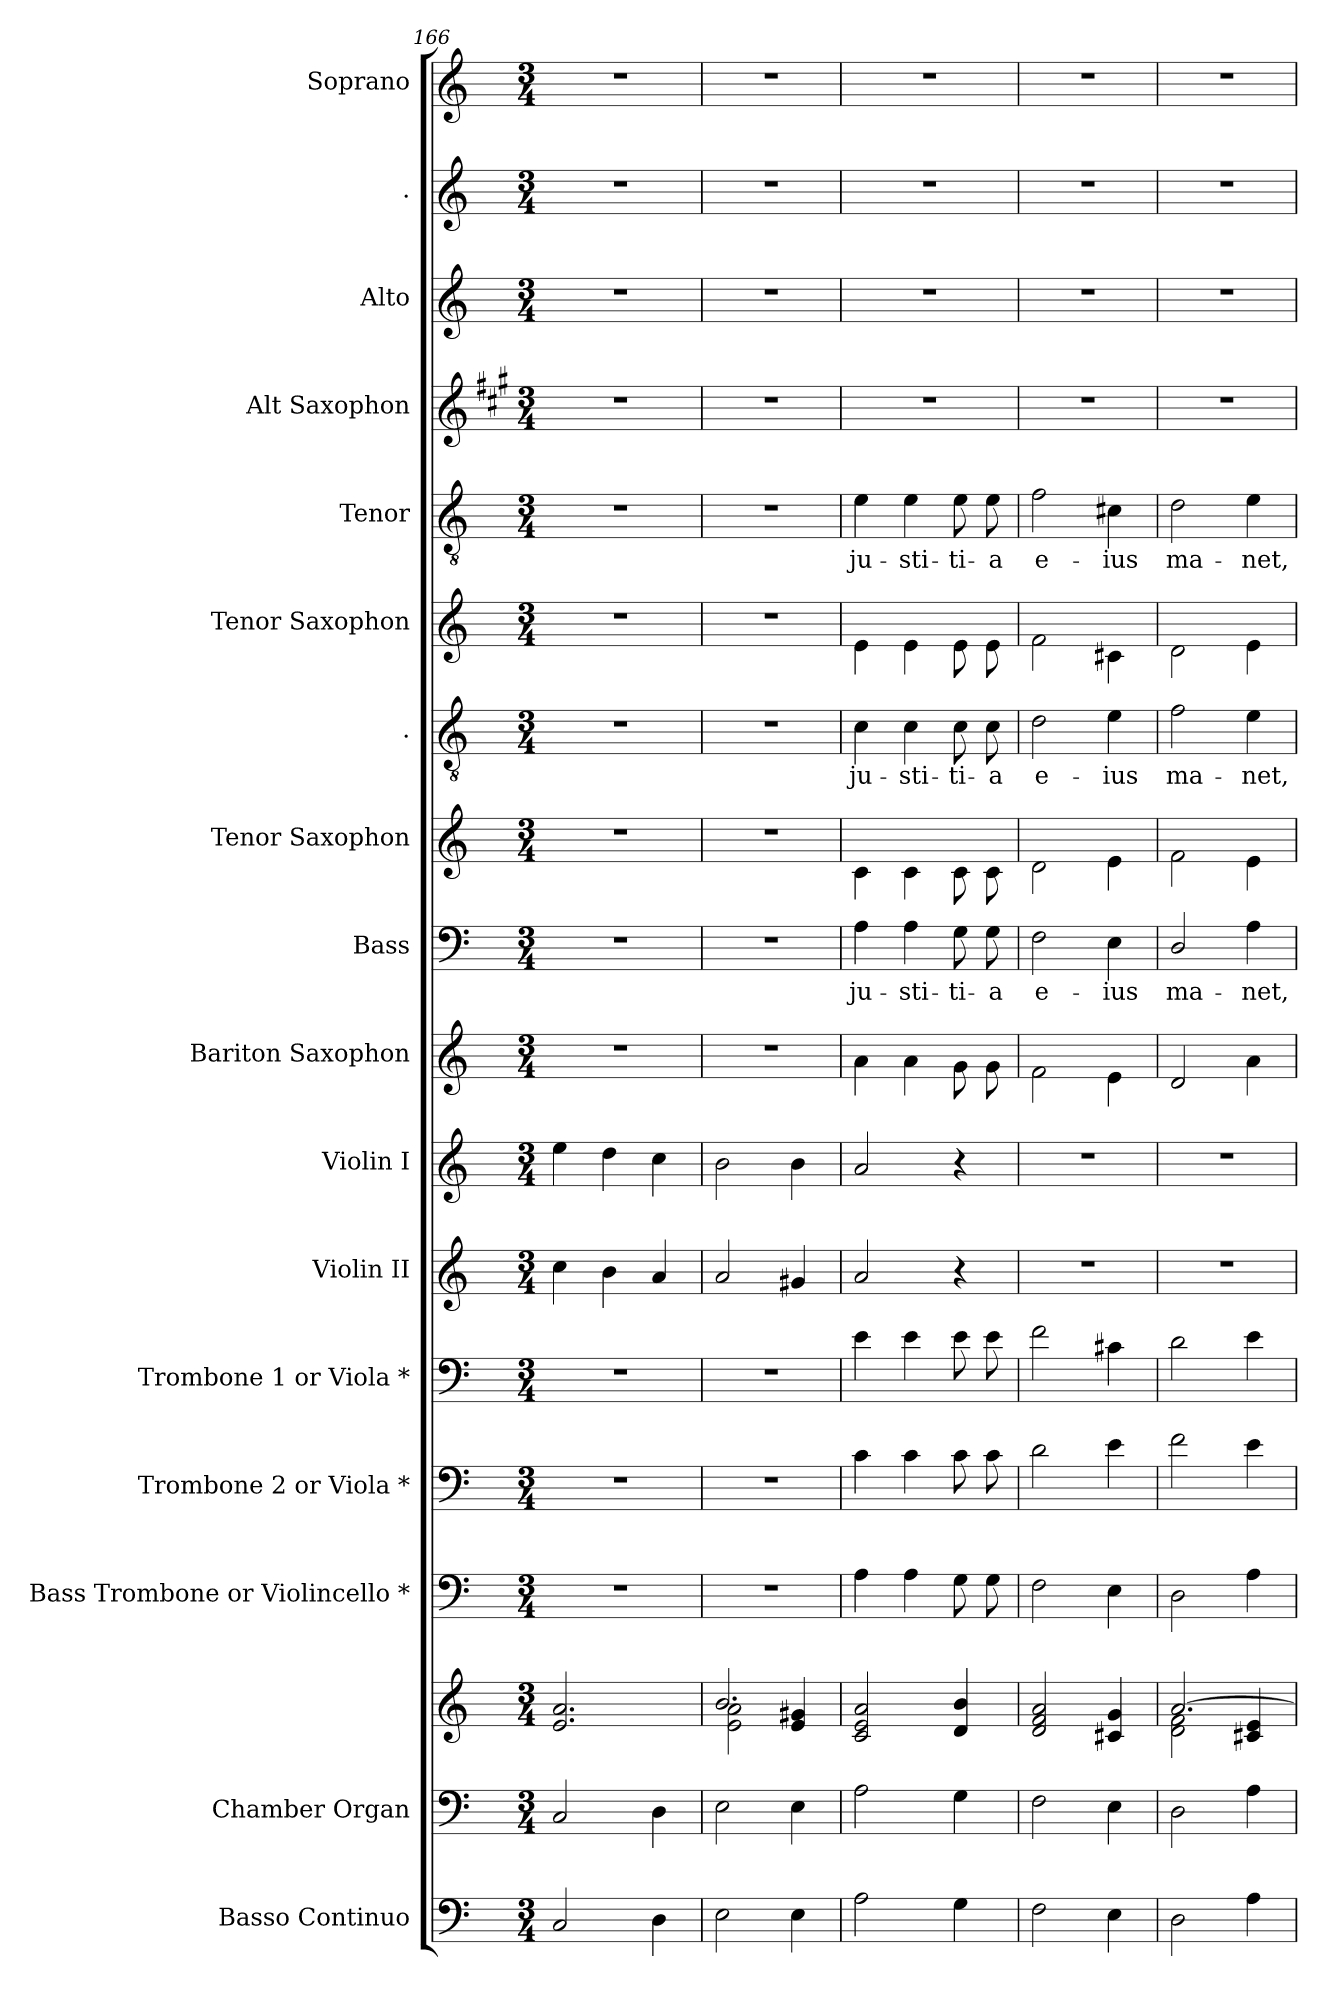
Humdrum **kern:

**kern	**kern	**kern	**kern	**kern	**kern	**kern	**kern	**kern	**kern	**text	**kern	**kern	**text	**kern	**kern	**text	**kern	**kern	**kern	**kern
*part17	*part16	*part16	*part15	*part14	*part13	*part12	*part11	*part10	*part9	*part9	*part8	*part7	*part7	*part6	*part5	*part5	*part4	*part3	*part2	*part1
*staff18	*staff17	*staff16	*staff15	*staff14	*staff13	*staff12	*staff11	*staff10	*staff9	*staff9	*staff8	*staff7	*staff7	*staff6	*staff5	*staff5	*staff4	*staff3	*staff2	*staff1
*I"Basso  Continuo	*I"Chamber  Organ	*	*I"Bass Trombone or Violincello *	*I"Trombone 2 or Viola *	*I"Trombone 1 or Viola *	*I"Violin II	*I"Violin I	*I"Bariton Saxophon	*I"Bass	*	*I"Tenor Saxophon	*I".	*	*I"Tenor Saxophon	*I"Tenor	*	*I"Alt Saxophon	*I"Alto	*I".	*I"Soprano
*I'B Cont	*I'Org.	*	*I'B. Tbn.	*I'Tbn 2	*I'Tbn 1	*I'Vln. II	*I'Vln. I	*I'Bar. Sax.	*I'B.	*	*I'T. Sax.	*	*	*I'T. Sax.	*I'T,	*	*I'A. Sax.	*I'A.	*	*I'S.
*clefF4	*clefF4	*clefG2	*clefF4	*clefF4	*clefF4	*clefG2	*clefG2	*clefG2	*clefF4	*	*clefG2	*clefGv2	*	*clefG2	*clefGv2	*	*clefG2	*clefG2	*clefG2	*clefG2
*ITrd7c12	*	*	*	*	*	*	*	*ITrd12c21	*	*	*ITrd8c14	*ITrd7c12	*	*ITrd8c14	*ITrd7c12	*	*ITrd5c9	*	*	*
*k[]	*k[]	*k[]	*k[]	*k[]	*k[]	*k[]	*k[]	*k[]	*k[]	*	*k[]	*k[]	*	*k[]	*k[]	*	*k[]	*k[]	*k[]	*k[]
*M3/4	*M3/4	*M3/4	*M3/4	*M3/4	*M3/4	*M3/4	*M3/4	*M3/4	*M3/4	*	*M3/4	*M3/4	*	*M3/4	*M3/4	*	*M3/4	*M3/4	*M3/4	*M3/4
=166	=166	=166	=166	=166	=166	=166	=166	=166	=166	=166	=166	=166	=166	=166	=166	=166	=166	=166	=166	=166
2CC/	2C/	2.e/ 2.a/	2.r	2.r	2.r	4cc\	4ee\	2.r	2.r	.	2.r	2.r	.	2.r	2.r	.	2.r	2.r	2.r	2.r
.	.	.	.	.	.	4b\	4dd\	.	.	.	.	.	.	.	.	.	.	.	.	.
4DD\	4D\	.	.	.	.	4a/	4cc\	.	.	.	.	.	.	.	.	.	.	.	.	.
=167	=167	=167	=167	=167	=167	=167	=167	=167	=167	=167	=167	=167	=167	=167	=167	=167	=167	=167	=167	=167
*	*	*^	*	*	*	*	*	*	*	*	*	*	*	*	*	*	*	*	*	*
2EE\	2E\	2.b/	2e\ 2a\	2.r	2.r	2.r	2a/	2b\	2.r	2.r	.	2.r	2.r	.	2.r	2.r	.	2.r	2.r	2.r	2.r
4EE\	4E\	.	4e/ 4g#X/	.	.	.	4g#X/	4b\	.	.	.	.	.	.	.	.	.	.	.	.	.
=168	=168	=168	=168	=168	=168	=168	=168	=168	=168	=168	=168	=168	=168	=168	=168	=168	=168	=168	=168	=168	=168
!	!	!	!	!	!	!	!	!	!	!	!LO:LY:b	!	!	!LO:LY:b	!	!	!LO:LY:b	!	!	!	!
*	*	*v	*v	*	*	*	*	*	*	*	*	*	*	*	*	*	*	*	*	*	*
2AA\	2A\	2c/ 2e/ 2a/	4A\	4c\	4e\	2a/	2a/	4A\	4A\	ju-	4C\	4C\	ju-	4E\	4E\	ju-	2.r	2.r	2.r	2.r
!	!	!	!	!	!	!	!	!	!	!LO:LY:b	!	!	!LO:LY:b	!	!	!LO:LY:b	!	!	!	!
.	.	.	4A\	4c\	4e\	.	.	4A\	4A\	-sti-	4C\	4C\	-sti-	4E\	4E\	-sti-	.	.	.	.
!	!	!	!	!	!	!	!	!	!	!LO:LY:b	!	!	!LO:LY:b	!	!	!LO:LY:b	!	!	!	!
4GG\	4G\	4d/ 4b/	8G\	8c\	8e\	4r	4r	8G\	8G\	-ti-	8C\	8C\	-ti-	8E\	8E\	-ti-	.	.	.	.
!	!	!	!	!	!	!	!	!	!	!LO:LY:b	!	!	!LO:LY:b	!	!	!LO:LY:b	!	!	!	!
.	.	.	8G\	8c\	8e\	.	.	8G\	8G\	-a	8C\	8C\	-a	8E\	8E\	-a	.	.	.	.
!!LO:PB:g=z
=169	=169	=169	=169	=169	=169	=169	=169	=169	=169	=169	=169	=169	=169	=169	=169	=169	=169	=169	=169	=169
!	!	!	!	!	!	!	!	!	!	!LO:LY:b	!	!	!LO:LY:b	!	!	!LO:LY:b	!	!	!	!
2FF\	2F\	2d/ 2f/ 2a/	2F\	2d\	2f\	2.r	2.r	2F\	2F\	e-	2D\	2D\	e-	2F\	2F\	e-	2.r	2.r	2.r	2.r
!	!	!	!	!	!	!	!	!	!	!LO:LY:b	!	!	!LO:LY:b	!	!	!LO:LY:b	!	!	!	!
4EE\	4E\	4c#X/ 4g/	4E\	4e\	4c#X\	.	.	4E\	4E\	-ius	4E\	4E\	-ius	4C#X\	4C#X\	-ius	.	.	.	.
=170	=170	=170	=170	=170	=170	=170	=170	=170	=170	=170	=170	=170	=170	=170	=170	=170	=170	=170	=170	=170
*	*	*^	*	*	*	*	*	*	*	*	*	*	*	*	*	*	*	*	*	*
!	!	!	!	!	!	!	!	!	!	!	!LO:LY:b	!	!	!LO:LY:b	!	!	!LO:LY:b	!	!	!	!
2DD\	2D\	[2.a/	2d\ 2f\	2D\	2f\	2d\	2.r	2.r	2D/	2D/	ma-	2F\	2F\	ma-	2D\	2D\	ma-	2.r	2.r	2.r	2.r
!	!	!	!	!	!	!	!	!	!	!	!LO:LY:b	!	!	!LO:LY:b	!	!	!LO:LY:b	!	!	!	!
4AA\	4A\	.	4c#X/ 4e/	4A\	4e\	4e\	.	.	4A\	4A\	-net,	4E\	4E\	-net,	4E\	4E\	-net,	.	.	.	.
*	*	*v	*v	*	*	*	*	*	*	*	*	*	*	*	*	*	*	*	*	*	*
=	=	=	=	=	=	=	=	=	=	=	=	=	=	=	=	=	=	=	=	=
*-	*-	*-	*-	*-	*-	*-	*-	*-	*-	*-	*-	*-	*-	*-	*-	*-	*-	*-	*-	*-
